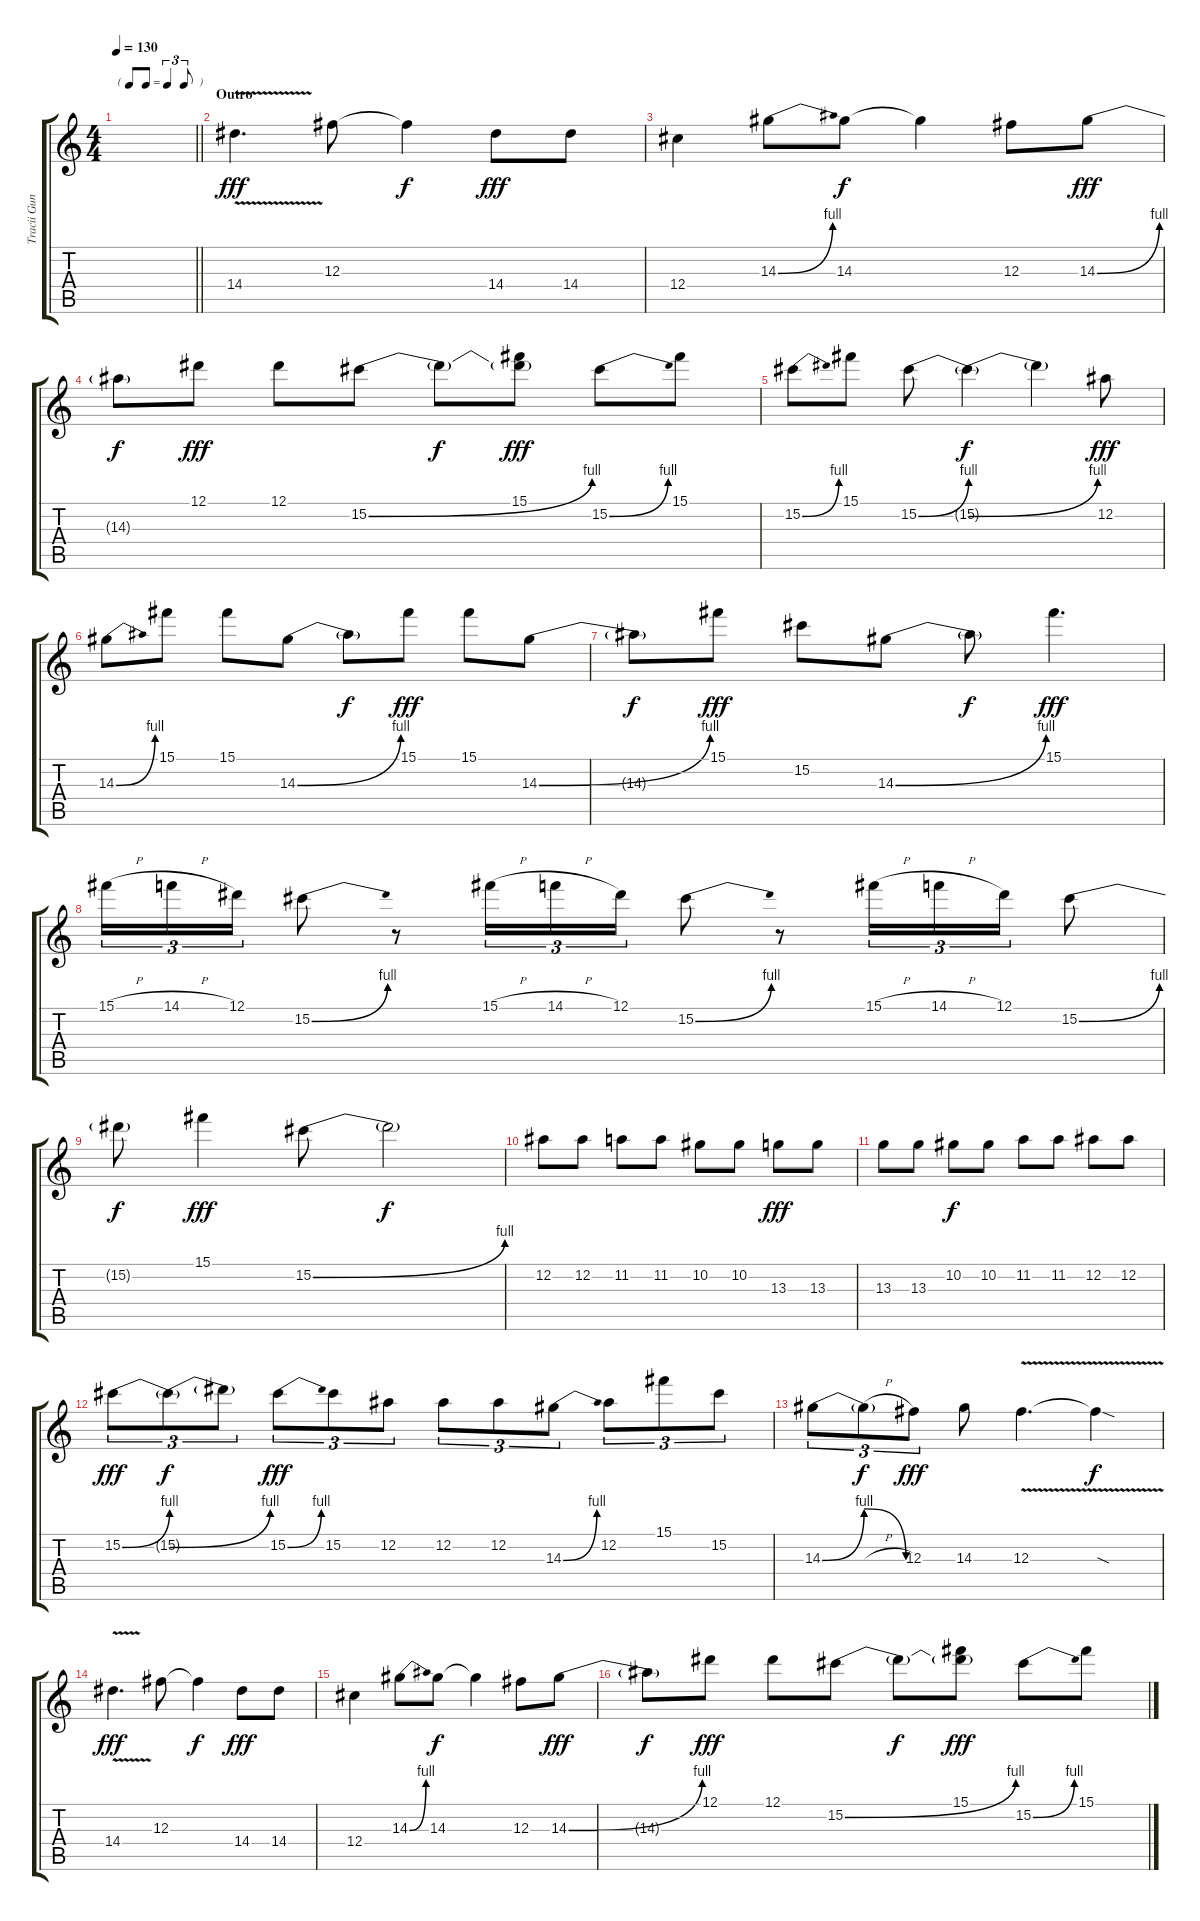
\track ("Tracii Guns - Lead Guitar" "Tracii Gun") {instrument distortionguitar}
\staff {score tabs}
\tuning (Eb4 Bb3 Gb3 Db3 Ab2 Eb2) {hide}
\ts (4 4)
\tf triplet8th
\tempo 130
\clef g2
\barLineRight lightlight
\ks c
|
\section ("" "Outro")
14.4{v}.4{d dy fff} 12.3.8 12.3{t}.4{dy f} 14.4.8{dy fff} 14.4.8 |
12.4.4 14.3{be (bend 0 0 60 4)}.8 14.3.8{dy f} 14.3{t}.4 12.3.8 14.3{be (bend 0 0 60 4)}.8{dy fff} |
14.3{t}.8{dy f} 12.1.8{dy fff} 12.1.8 15.2{be (bend 0 0 60 4)}.8 15.2{t}.8{dy f} (15.1 15.2{t}).8{dy fff} 15.2{be (bend 0 0 60 4)}.8 15.1.8 |
15.2{be (bend 0 0 60 4)}.8 15.1.8 15.2{be (bend 0 0 60 4)}.8 15.2{be (bend 0 0 60 4) t}.4{dy f} 15.2{t}.4 12.2.8{dy fff} |
14.3{be (bend 0 0 60 4)}.8 15.1.8 15.1.8 14.3{be (bend 0 0 60 4)}.8 14.3{t}.8{dy f} 15.1.8{dy fff} 15.1.8 14.3{be (bend 0 0 60 4)}.8 |
14.3{t}.8{dy f} 15.1.8{dy fff} 15.2.8 14.3{be (bend 0 0 60 4)}.8 14.3{t}.8{dy f} 15.1.4{d dy fff} |
15.1{h}.16{tu (3 2) volume 8} 14.1{h}.16{tu (3 2)} 12.1.16{tu (3 2)} 15.2{be (bend 0 0 60 4)}.8 r.8 15.1{h}.16{tu (3 2)} 14.1{h}.16{tu (3 2)} 12.1.16{tu (3 2)} 15.2{be (bend 0 0 60 4)}.8 r.8 15.1{h}.16{tu (3 2)} 14.1{h}.16{tu (3 2)} 12.1.16{tu (3 2)} 15.2{be (bend 0 0 60 4)}.8 |
15.2{t}.8{dy f} 15.1.4{dy fff} 15.2{be (bend 0 0 60 4)}.8 15.2{t}.2{dy f} |
12.2.8 12.2.8 11.2.8 11.2.8 10.2.8 10.2.8 13.3.8{dy fff} 13.3.8 |
13.3.8 13.3.8 10.2.8{dy f} 10.2.8 11.2.8 11.2.8 12.2.8 12.2.8 |
15.2{be (bend 0 0 60 4)}.8{tu (3 2) dy fff volume 0} 15.2{be (bend 0 0 60 4) t}.8{tu (3 2) dy f} 15.2{t}.8{tu (3 2)} 15.2{be (bend 0 0 60 4)}.8{tu (3 2) dy fff} 15.2.8{tu (3 2)} 12.2.8{tu (3 2)} 12.2.8{tu (3 2)} 12.2.8{tu (3 2)} 14.3{be (bend 0 0 60 4)}.8{tu (3 2)} 12.2.8{tu (3 2)} 15.1.8{tu (3 2)} 15.2.8{tu (3 2)} |
14.3{be (bendrelease 0 0 29 4 29 4 60 0)}.8{tu (3 2)} 14.3{h t}.8{tu (3 2) dy f} 12.3.8{tu (3 2) dy fff} 14.3.8 12.3{v}.4{d} 12.3{sod t}.4{dy f} |
14.4{v}.4{d dy fff} 12.3.8 12.3{t}.4{dy f} 14.4.8{dy fff} 14.4.8 |
12.4.4 14.3{be (bend 0 0 60 4)}.8 14.3.8{dy f} 14.3{t}.4 12.3.8 14.3{be (bend 0 0 60 4)}.8{dy fff} |
14.3{t}.8{dy f} 12.1.8{dy fff} 12.1.8 15.2{be (bend 0 0 60 4)}.8 15.2{t}.8{dy f} (15.1 15.2{t}).8{dy fff} 15.2{be (bend 0 0 60 4)}.8 15.1.8
